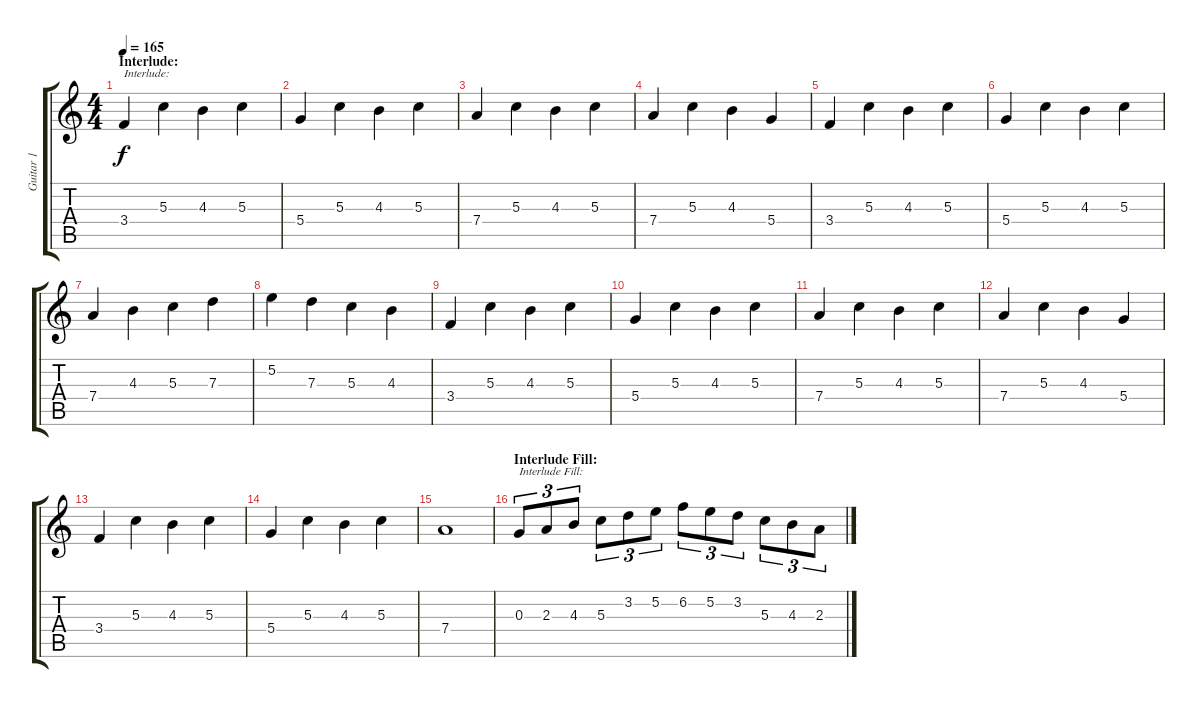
\track ("Guitar 1" "Guitar 1") {instrument overdrivenguitar}
\staff {score tabs}
\tuning (E4 B3 G3 D3 A2 E2) {hide}
\ts (4 4)
\section ("" "Interlude:")
\tempo 165
\clef g2
\ks c
3.4.4{txt "Interlude:" dy f} 5.3.4 4.3.4 5.3.4 |
5.4.4 5.3.4 4.3.4 5.3.4 |
7.4.4 5.3.4 4.3.4 5.3.4 |
7.4.4 5.3.4 4.3.4 5.4.4 |
3.4.4 5.3.4 4.3.4 5.3.4 |
5.4.4 5.3.4 4.3.4 5.3.4 |
7.4.4 4.3.4 5.3.4 7.3.4 |
5.2.4 7.3.4 5.3.4 4.3.4 |
3.4.4 5.3.4 4.3.4 5.3.4 |
5.4.4 5.3.4 4.3.4 5.3.4 |
7.4.4 5.3.4 4.3.4 5.3.4 |
7.4.4 5.3.4 4.3.4 5.4.4 |
3.4.4 5.3.4 4.3.4 5.3.4 |
5.4.4 5.3.4 4.3.4 5.3.4 |
7.4.1 |
\section ("" "Interlude Fill:")
0.3.8{tu (3 2) txt "Interlude Fill:"} 2.3.8{tu (3 2)} 4.3.8{tu (3 2)} 5.3.8{tu (3 2)} 3.2.8{tu (3 2)} 5.2.8{tu (3 2)} 6.2.8{tu (3 2)} 5.2.8{tu (3 2)} 3.2.8{tu (3 2)} 5.3.8{tu (3 2)} 4.3.8{tu (3 2)} 2.3.8{tu (3 2)}
